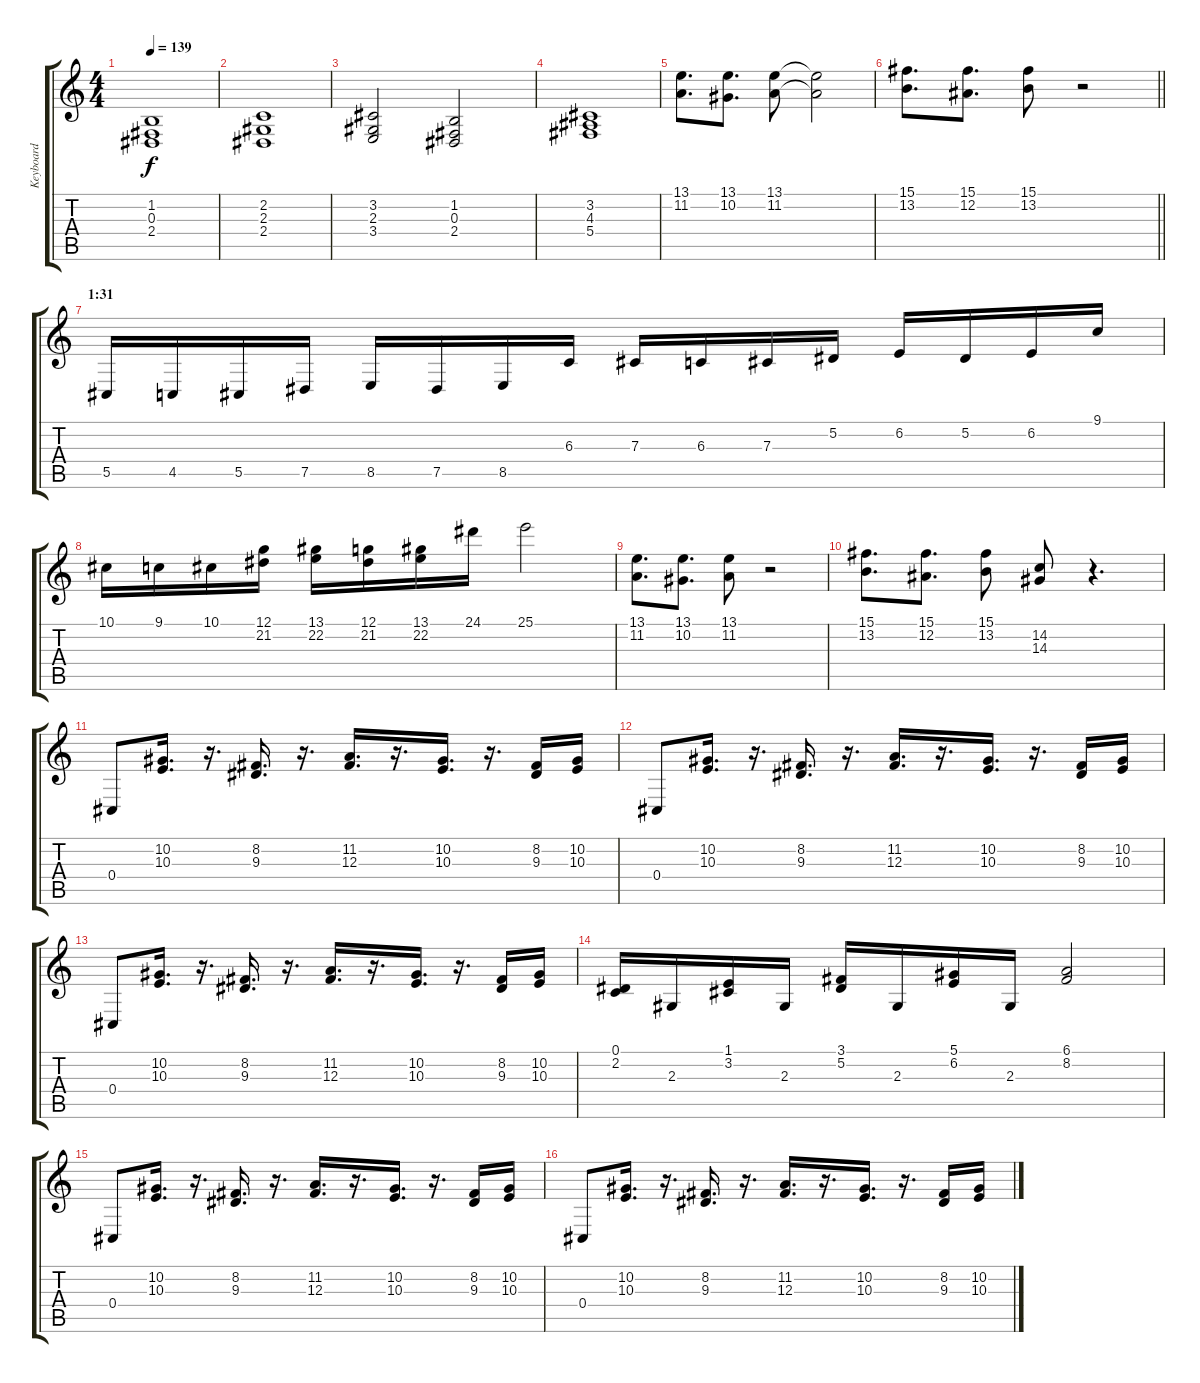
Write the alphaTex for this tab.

\track ("Keyboard" "Keyboard") {instrument lead2sawtooth}
\staff {score tabs}
\tuning (Eb4 Bb3 Gb3 Db3 Ab2 Eb2) {hide}
\ts (4 4)
\tempo 139
\clef g2
\ks c
(1.2 0.3 2.4).1{dy f} |
(2.2 2.3 2.4).1 |
(3.2 2.3 3.4).2 (1.2 0.3 2.4).2 |
(3.2 4.3 5.4).1 |
(13.1 11.2).8{d} (13.1 10.2).8{d} (13.1 11.2).8 (13.1{t} 11.2{t}).2 |
\barLineRight lightlight
(15.1 13.2).8{d} (15.1 12.2).8{d} (15.1 13.2).8 r.2 |
\section ("" "1:31")
5.5.16{instrument harpsichord} 4.5.16 5.5.16 7.5.16 8.5.16 7.5.16 8.5.16 6.3.16 7.3.16 6.3.16 7.3.16 5.2.16 6.2.16 5.2.16 6.2.16 9.1.16 |
10.1.16 9.1.16 10.1.16 (12.1 21.2).16 (13.1 22.2).16 (12.1 21.2).16 (13.1 22.2).16 24.1.16 25.1.2 |
(13.1 11.2).8{d volume 11 instrument rockorgan} (13.1 10.2).8{d} (13.1 11.2).8 r.2 |
(15.1 13.2).8{d} (15.1 12.2).8{d} (15.1 13.2).8 (14.2 14.3).8 r.4{d} |
0.4.8 (10.2 10.3).16{d} r.16{d} (8.2 9.3).16{d} r.16{d} (11.2 12.3).16{d} r.16{d} (10.2 10.3).16{d} r.16{d} (8.2 9.3).16 (10.2 10.3).16 |
0.4.8 (10.2 10.3).16{d} r.16{d} (8.2 9.3).16{d} r.16{d} (11.2 12.3).16{d} r.16{d} (10.2 10.3).16{d} r.16{d} (8.2 9.3).16 (10.2 10.3).16 |
0.4.8 (10.2 10.3).16{d} r.16{d} (8.2 9.3).16{d} r.16{d} (11.2 12.3).16{d} r.16{d} (10.2 10.3).16{d} r.16{d} (8.2 9.3).16 (10.2 10.3).16 |
(0.1 2.2).16{instrument harpsichord} 2.3.16 (1.1 3.2).16 2.3.16 (3.1 5.2).16 2.3.16 (5.1 6.2).16 2.3.16 (6.1 8.2).2 |
0.4.8{instrument rockorgan} (10.2 10.3).16{d} r.16{d} (8.2 9.3).16{d} r.16{d} (11.2 12.3).16{d} r.16{d} (10.2 10.3).16{d} r.16{d} (8.2 9.3).16 (10.2 10.3).16 |
0.4.8 (10.2 10.3).16{d} r.16{d} (8.2 9.3).16{d} r.16{d} (11.2 12.3).16{d} r.16{d} (10.2 10.3).16{d} r.16{d} (8.2 9.3).16 (10.2 10.3).16
